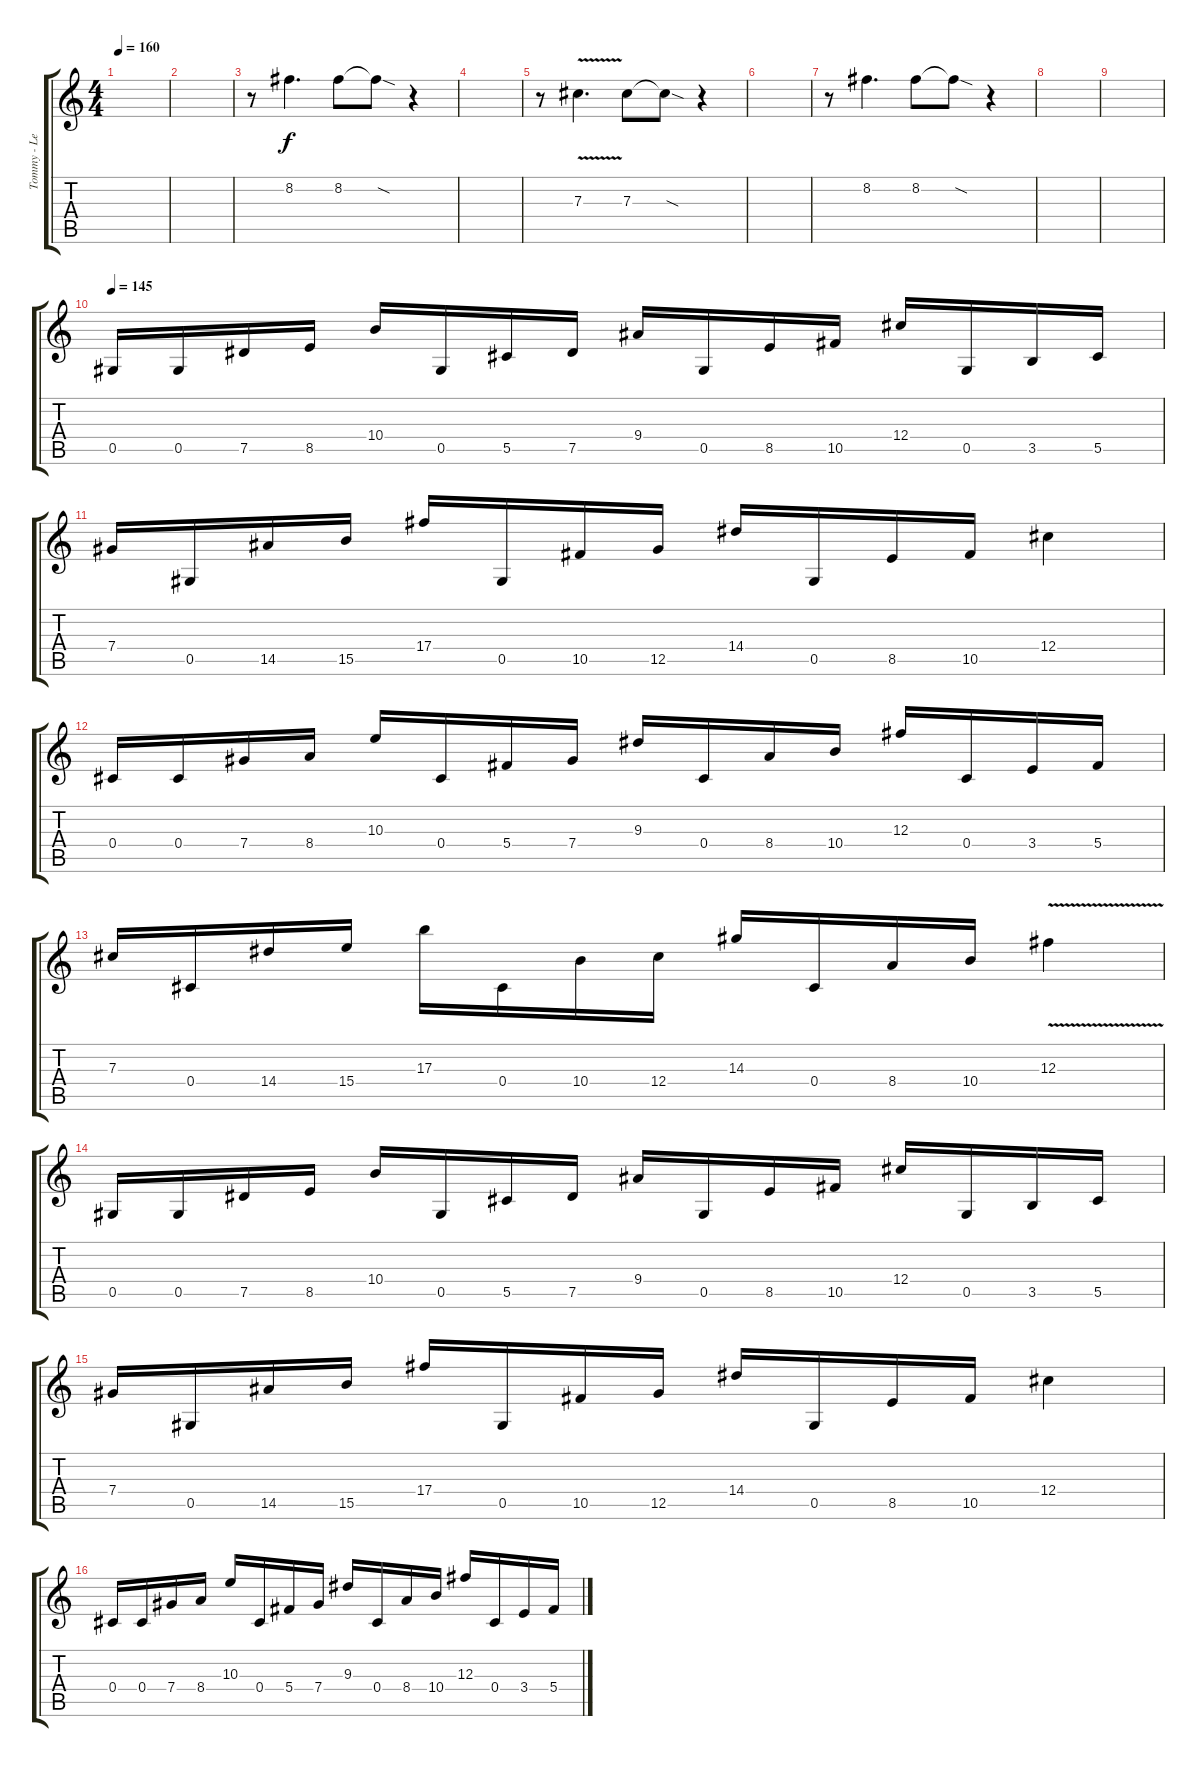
\track ("Tommy - Lead Guitar" "Tommy - Le") {instrument distortionguitar}
\staff {score tabs}
\tuning (Eb4 Bb3 Gb3 Db3 Ab2 Eb2) {hide}
\ts (4 4)
\tempo 160
\clef g2
\ks c
|
|
r.8 8.2.4{d} 8.2.8 8.2{sod t}.8 r.4 |
|
r.8 7.3{v}.4{d} 7.3.8 7.3{sod t}.8 r.4 |
|
r.8 8.2.4{d} 8.2.8 8.2{sod t}.8 r.4 |
|
|
\tempo 145
0.5.16 0.5.16 7.5.16 8.5.16 10.4.16 0.5.16 5.5.16 7.5.16 9.4.16 0.5.16 8.5.16 10.5.16 12.4.16 0.5.16 3.5.16 5.5.16 |
7.4.16 0.5.16 14.5.16 15.5.16 17.4.16 0.5.16 10.5.16 12.5.16 14.4.16 0.5.16 8.5.16 10.5.16 12.4.4 |
0.4.16 0.4.16 7.4.16 8.4.16 10.3.16 0.4.16 5.4.16 7.4.16 9.3.16 0.4.16 8.4.16 10.4.16 12.3.16 0.4.16 3.4.16 5.4.16 |
7.3.16 0.4.16 14.4.16 15.4.16 17.3.16 0.4.16 10.4.16 12.4.16 14.3.16 0.4.16 8.4.16 10.4.16 12.3{v}.4 |
0.5.16{balance 0} 0.5.16 7.5.16 8.5.16 10.4.16 0.5.16 5.5.16 7.5.16 9.4.16 0.5.16 8.5.16 10.5.16 12.4.16 0.5.16 3.5.16 5.5.16 |
7.4.16 0.5.16 14.5.16 15.5.16 17.4.16 0.5.16 10.5.16 12.5.16 14.4.16 0.5.16 8.5.16 10.5.16 12.4.4 |
0.4.16 0.4.16 7.4.16 8.4.16 10.3.16 0.4.16 5.4.16 7.4.16 9.3.16 0.4.16 8.4.16 10.4.16 12.3.16 0.4.16 3.4.16 5.4.16
